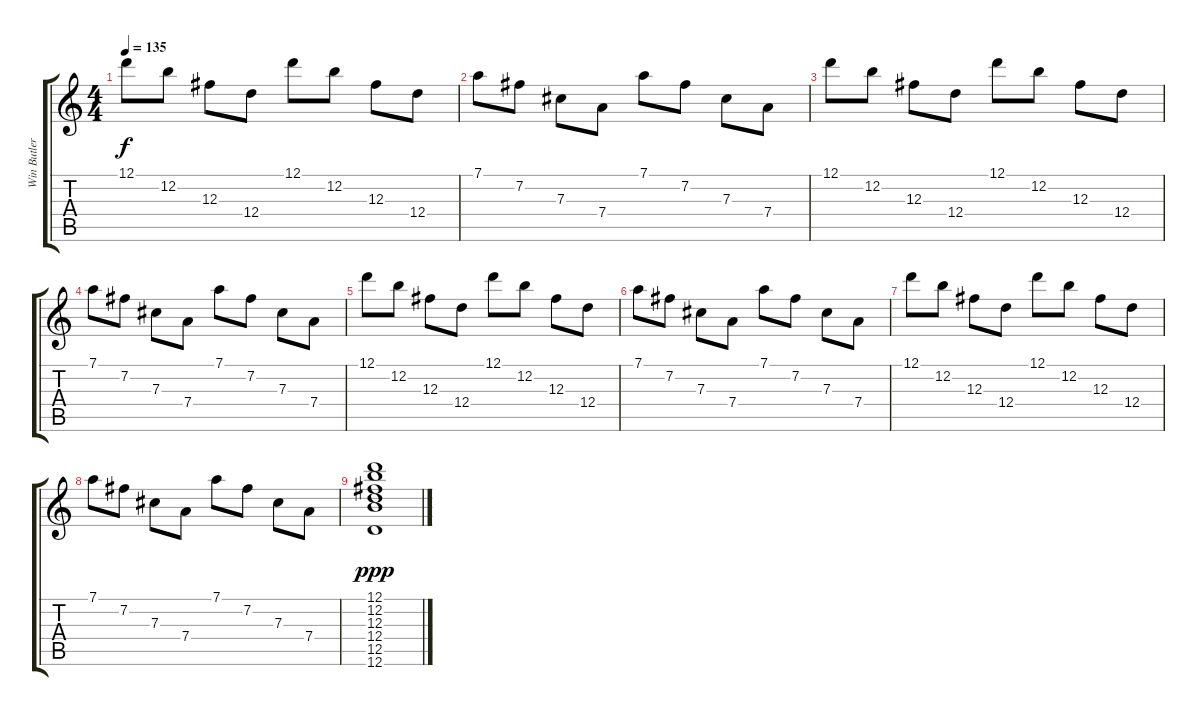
\track ("Win Butler - Guitar" "Win Butler") {instrument electricguitarmuted}
\staff {score tabs}
\tuning (D4 B3 Gb3 D3 B2 D2) {hide}
\ts (4 4)
\tempo 135
\clef g2
\ks c
12.1.8{dy f} 12.2.8 12.3.8 12.4.8 12.1.8 12.2.8 12.3.8 12.4.8 |
7.1.8 7.2.8 7.3.8 7.4.8 7.1.8 7.2.8 7.3.8 7.4.8 |
12.1.8 12.2.8 12.3.8 12.4.8 12.1.8 12.2.8 12.3.8 12.4.8 |
7.1.8 7.2.8 7.3.8 7.4.8 7.1.8 7.2.8 7.3.8 7.4.8 |
12.1.8 12.2.8 12.3.8 12.4.8 12.1.8 12.2.8 12.3.8 12.4.8 |
7.1.8 7.2.8 7.3.8 7.4.8 7.1.8 7.2.8 7.3.8 7.4.8 |
12.1.8 12.2.8 12.3.8 12.4.8 12.1.8 12.2.8 12.3.8 12.4.8 |
7.1.8 7.2.8 7.3.8 7.4.8 7.1.8 7.2.8 7.3.8 7.4.8 |
(12.1 12.2 12.3 12.4 12.5 12.6).1{dy ppp}
